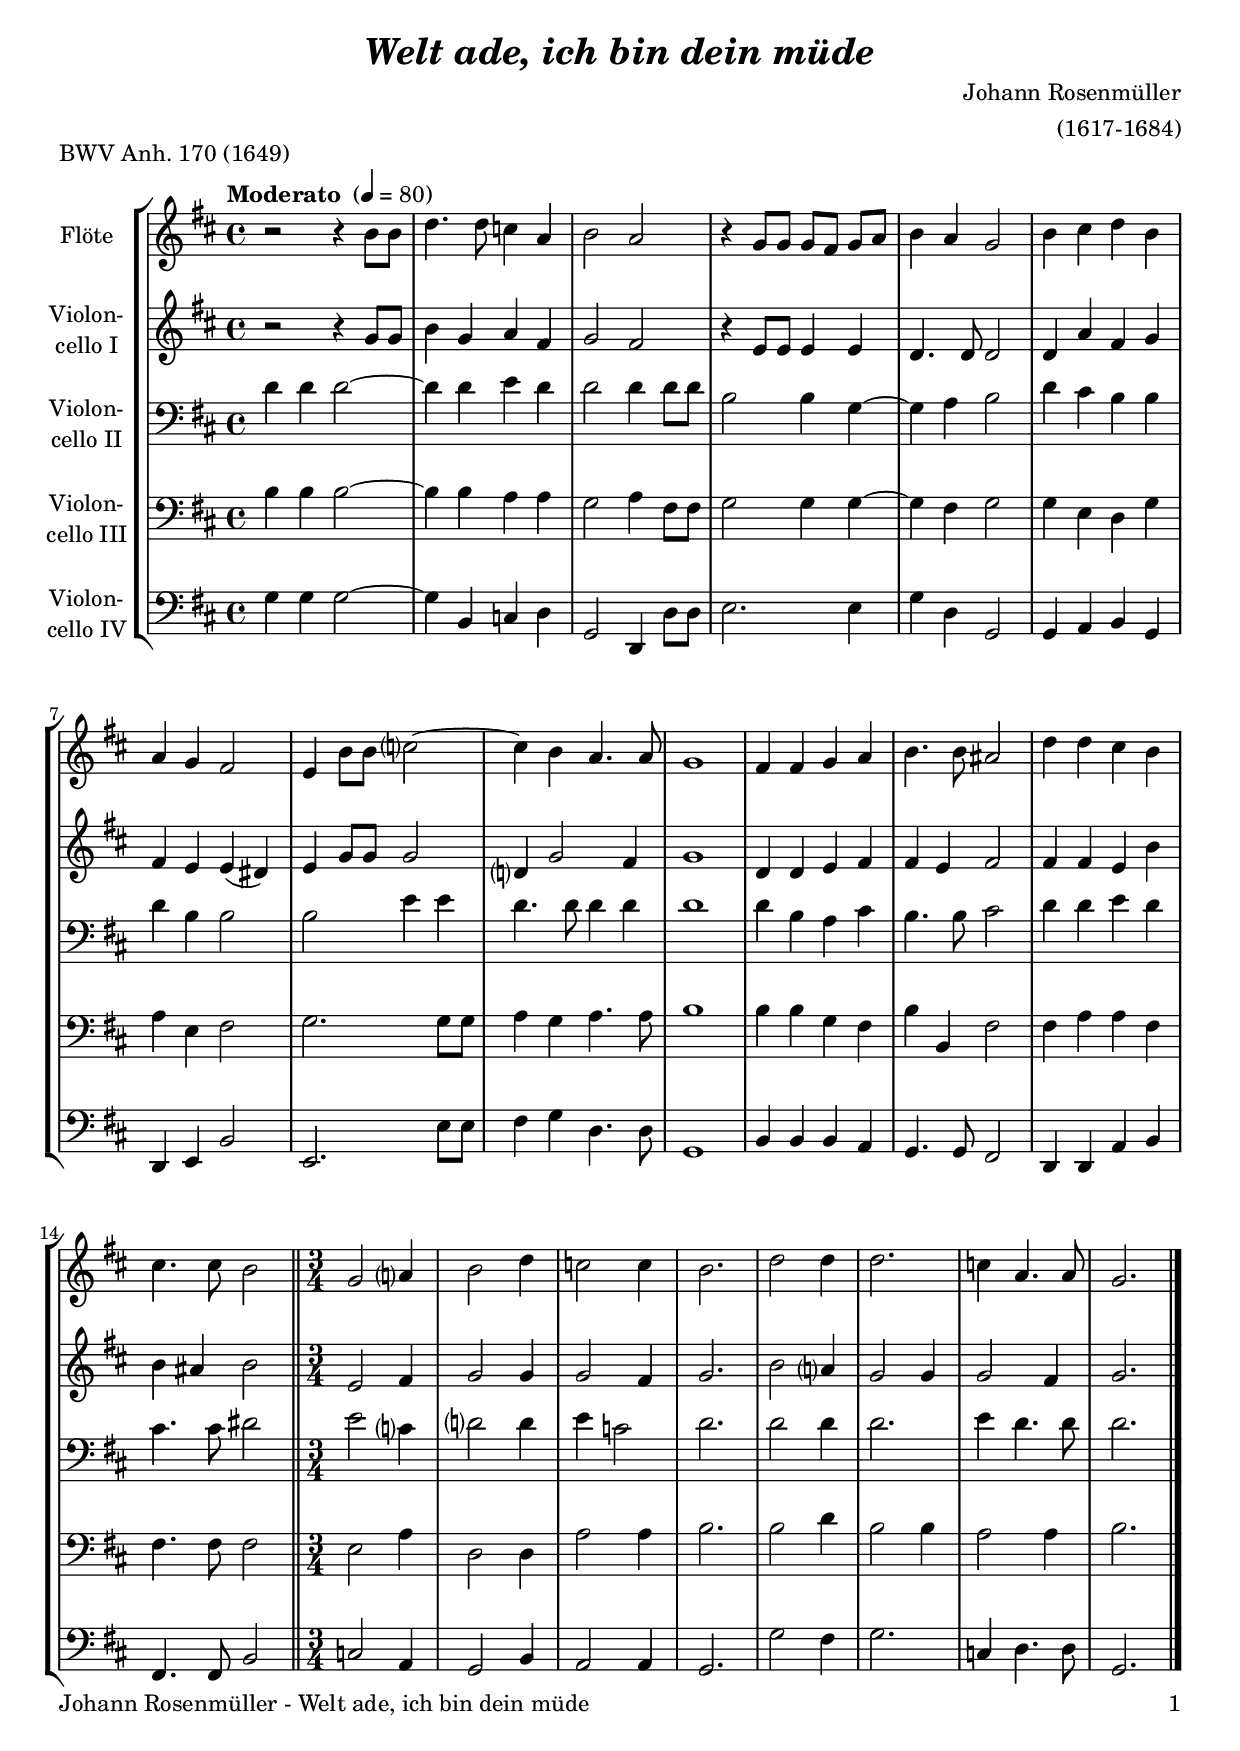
\version "2.18.2"
\include "deutsch.ly"
  
#(set-global-staff-size 20)

\header {
  title     = \markup \bold \italic "Welt ade, ich bin dein müde"
  composer  = "Johann Rosenmüller"
  arranger  = "(1617-1684)"
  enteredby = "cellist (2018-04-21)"
  piece     = "BWV Anh. 170 (1649)"
}

voiceconsts = {
  \key f \major
  \time 4/4
  \clef "bass"
%  \numericTimeSignature
  \compressFullBarRests
  % Set default beaming for all staves
% \set Timing.beamExceptions = #'()
% \set Timing.baseMoment     = #(ly:make-moment 1 4)
% \set Timing.beatStructure  = #'(1 1 1)
  \tempo "Moderato " 4=80
}

micl = "clarinet"
mifl = "flute"
miob = "oboe"
mifh = "french horn"
misx = "tenor sax"
mist = "string ensemble 1"
miba = "cello"

va = \relative c'' {
  \voiceconsts
  \clef "treble"
%  \clef "tenor"

  r2 r4 d8 d
  f4. f8 es4 c
  d2 c

  r4 b8 b b[ a] b c
  d4 c b2
  d4 e f d
  c b a2

  g4 d'8 d es?2~
  es4 d c4. c8
  b1
  a4 a b c

  d4. d8 cis2
  f4 f e d
  e4. e8 d2 \bar "||" \time 3/4
  b c?4

  d2 f4
  es2 es4
  d2.
  f2 f4
  f2.
  es4 c4. c8
  b2. \bar "|."
}

vb = \relative c'' {
  \voiceconsts
  \clef "treble"

  r2 r4 b8 b
  d4 b c a
  b2 a

  r4 g8 g g4 g
  f4. f8 f2
  f4 c' a b
  a g g( fis)

  g b8 b b2
  f?4 b2 a4
  b1
  f4 f g a

  a g a2
  a4 a g d'
  d cis d2 \bar "||" \time 3/4
  g, a4

  b2 b4
  b2 a4
  b2.
  d2 c?4
  b2 b4
  b2 a4
  b2. \bar "|."
}

vc = \relative c' {
  \voiceconsts
%  \clef "treble"
%  \clef "tenor"

  f4 f f2~
  f4 f g f
  f2 f4 f8 f

  d2 d4 b~
  b c d2
  f4 e d d
  f d d2

  d g4 g
  f4. f8 f4 f
  f1
  f4 d c e

  d4. d8 e2
  f4 f g f
  e4. e8 fis2 \bar "||" \time 3/4
  g2 es?4

  f?2 f4
  g es2
  f2.
  f2 f4
  f2.
  g4 f4. f8
  f2. \bar "|."
}

vd = \relative c' {
  \voiceconsts
%  \clef "treble_8"

  d4 d d2~
  d4 d c c
  b2 c4 a8 a

  b2 b4 b~
  b a b2
  b4 g f b
  c g a2

  b2. b8 b
  c4 b c4. c8
  d1
  d4 d b a

  d d, a'2
  a4 c c a
  a4. a8 a2 \bar "||" \time 3/4
  g c4

  f,2 f4
  c'2 c4
  d2.
  d2 f4
  d2 d4
  c2 c4
  d2. \bar "|."
}

ve = \relative c' {
  \voiceconsts

  b4 b b2~
  b4 d, es f
  b,2 f4 f'8 f

  g2. g4
  b f b,2
  b4 c d b
  f g d'2

  g,2. g'8 g
  a4 b f4. f8
  b,1
  d4 d d c

  b4. b8 a2
  f4 f c' d
  a4. a8 d2 \bar "||" \time 3/4
  es c4

  b2 d4
  c2 c4
  b2.
  b'2 a4
  b2.
  es,4 f4. f8
  b,2. \bar "|."
}


music = \new StaffGroup <<
      \new Staff {
        \set Staff.midiInstrument = \mifl
        \set Staff.instrumentName = \markup \center-column { "Flöte" }
        \transpose f d { \va }
      }

      \new Staff {
        \set Staff.midiInstrument = \miba
        \set Staff.instrumentName = \markup \center-column { "Violon-" "cello I" }
        \transpose f d { \vb }
      }

      \new Staff {
        \set Staff.midiInstrument = \miba
        \set Staff.instrumentName = \markup \center-column { "Violon-" "cello II" }
        \transpose f d { \vc }
      }

      \new Staff {
        \set Staff.midiInstrument = \miba
        \set Staff.instrumentName = \markup \center-column { "Violon-" "cello III" }
        \transpose f d { \vd }
      }

      \new Staff {
        \set Staff.midiInstrument = \miba
        \set Staff.instrumentName = \markup \center-column { "Violon-" "cello IV" }
        \transpose f d { \ve }
      }
>>

\book {
\paper {
  print-page-number = ##t
  print-first-page-number = ##t
  ragged-last-bottom = ##f
  oddHeaderMarkup = \markup \null
  evenHeaderMarkup = \markup \null
  oddFooterMarkup = \markup {
    \fill-line {
      \on-the-fly #print-page-number-check-first
      "Johann Rosenmüller - Welt ade, ich bin dein müde" \fromproperty #'page:page-number-string
      }
    }
    evenFooterMarkup = \oddFooterMarkup
  }  \score {
    \music
    \layout {}
  }

  \score {
    \unfoldRepeats \music

    \midi {
      \context {
        \Score
      }
    }
  }
}